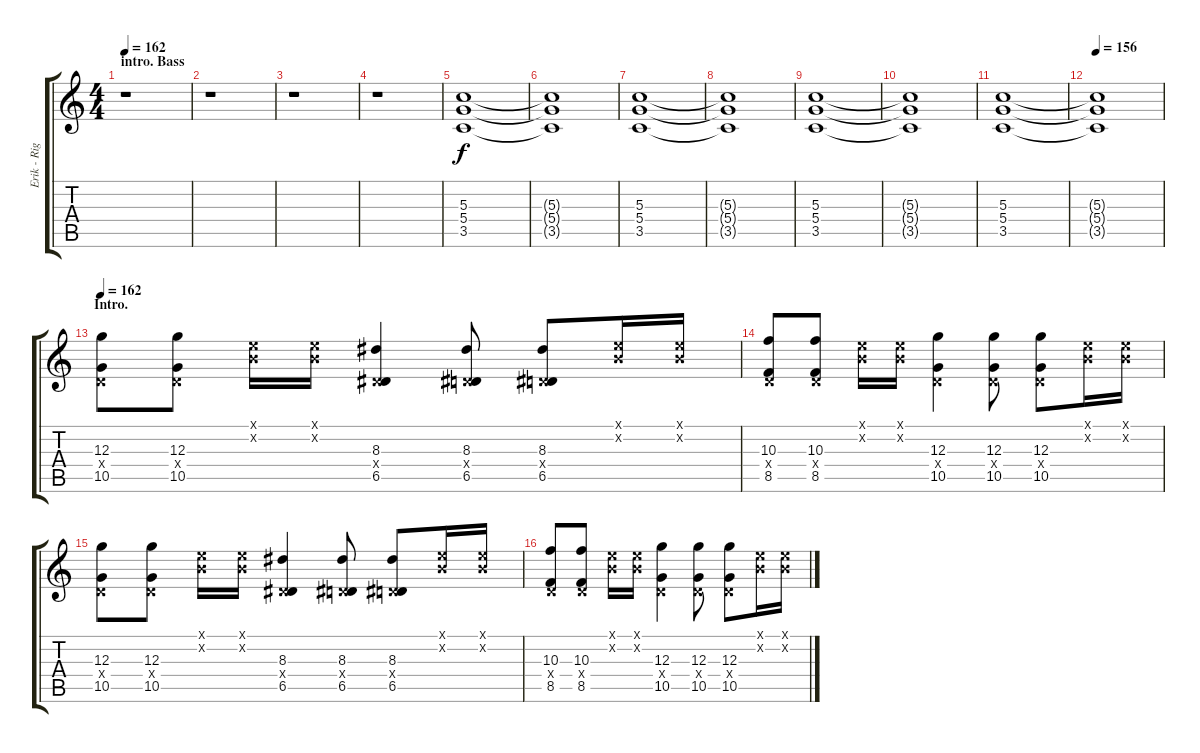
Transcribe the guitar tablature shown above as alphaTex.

\track ("Erik - Right Guitar" "Erik - Rig") {instrument distortionguitar}
\staff {score tabs}
\tuning (E4 B3 G3 D3 A2 E2) {hide}
\ts (4 4)
\section ("" "intro. Bass")
\tempo 162
\clef g2
\ks c
r.1{dy f instrument distortionguitar} |
r.1 |
r.1 |
r.1 |
(5.3 5.4 3.5).1 |
(5.3{t} 5.4{t} 3.5{t}).1 |
(5.3 5.4 3.5).1 |
(5.3{t} 5.4{t} 3.5{t}).1 |
(5.3 5.4 3.5).1 |
(5.3{t} 5.4{t} 3.5{t}).1 |
(5.3 5.4 3.5).1 |
\tempo 156
(5.3{t} 5.4{t} 3.5{t}).1 |
\section ("" "Intro.")
\tempo 162
(12.3 0.4{x} 10.5).8 (12.3 0.4{x} 10.5).8 (0.1{x} 0.2{x}).16 (0.1{x} 0.2{x}).16 (8.3 0.4{x} 6.5).4 (8.3 0.4{x} 6.5).8 (8.3 0.4{x} 6.5).8 (0.1{x} 0.2{x}).16 (0.1{x} 0.2{x}).16 |
(10.3 0.4{x} 8.5).8 (10.3 0.4{x} 8.5).8 (0.1{x} 0.2{x}).16 (0.1{x} 0.2{x}).16 (12.3 0.4{x} 10.5).4 (12.3 0.4{x} 10.5).8 (12.3 0.4{x} 10.5).8 (0.1{x} 0.2{x}).16 (0.1{x} 0.2{x}).16 |
(12.3 0.4{x} 10.5).8 (12.3 0.4{x} 10.5).8 (0.1{x} 0.2{x}).16 (0.1{x} 0.2{x}).16 (8.3 0.4{x} 6.5).4 (8.3 0.4{x} 6.5).8 (8.3 0.4{x} 6.5).8 (0.1{x} 0.2{x}).16 (0.1{x} 0.2{x}).16 |
(10.3 0.4{x} 8.5).8 (10.3 0.4{x} 8.5).8 (0.1{x} 0.2{x}).16 (0.1{x} 0.2{x}).16 (12.3 0.4{x} 10.5).4 (12.3 0.4{x} 10.5).8 (12.3 0.4{x} 10.5).8 (0.1{x} 0.2{x}).16 (0.1{x} 0.2{x}).16
